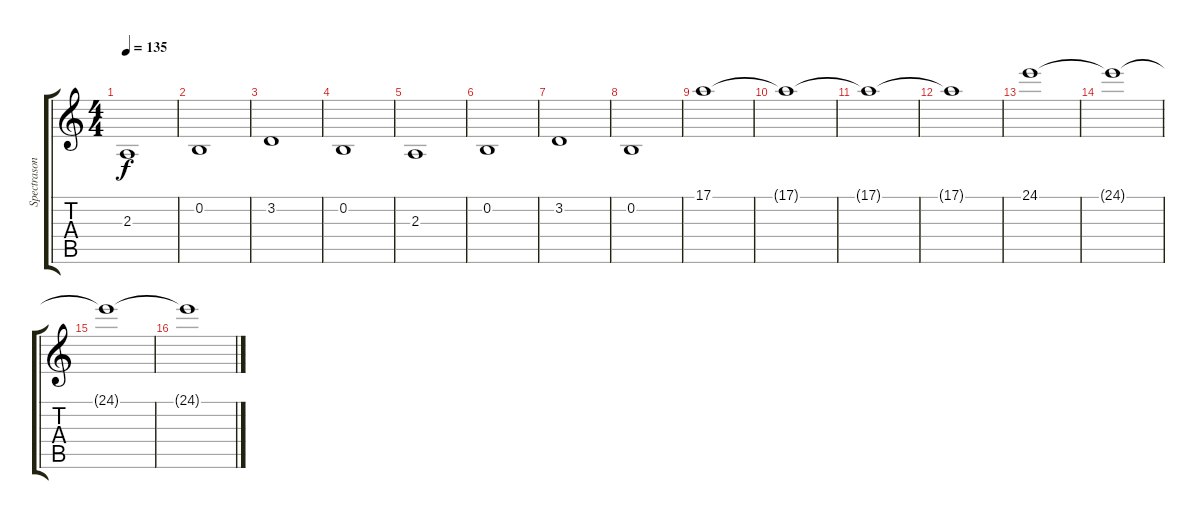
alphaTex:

\track ("Spectrasonics Omnisphere" "Spectrason") {instrument choiraahs}
\staff {score tabs}
\tuning (E4 B3 G3 D3 A2 E2) {hide}
\ts (4 4)
\tempo 135
\clef g2
\ks c
2.3.1{dy f} |
0.2.1 |
3.2.1 |
0.2.1 |
2.3.1 |
0.2.1 |
3.2.1 |
0.2.1 |
17.1.1{instrument synthstrings2} |
17.1{t}.1 |
17.1{t}.1 |
17.1{t}.1 |
24.1.1 |
24.1{t}.1 |
24.1{t}.1 |
24.1{t}.1
